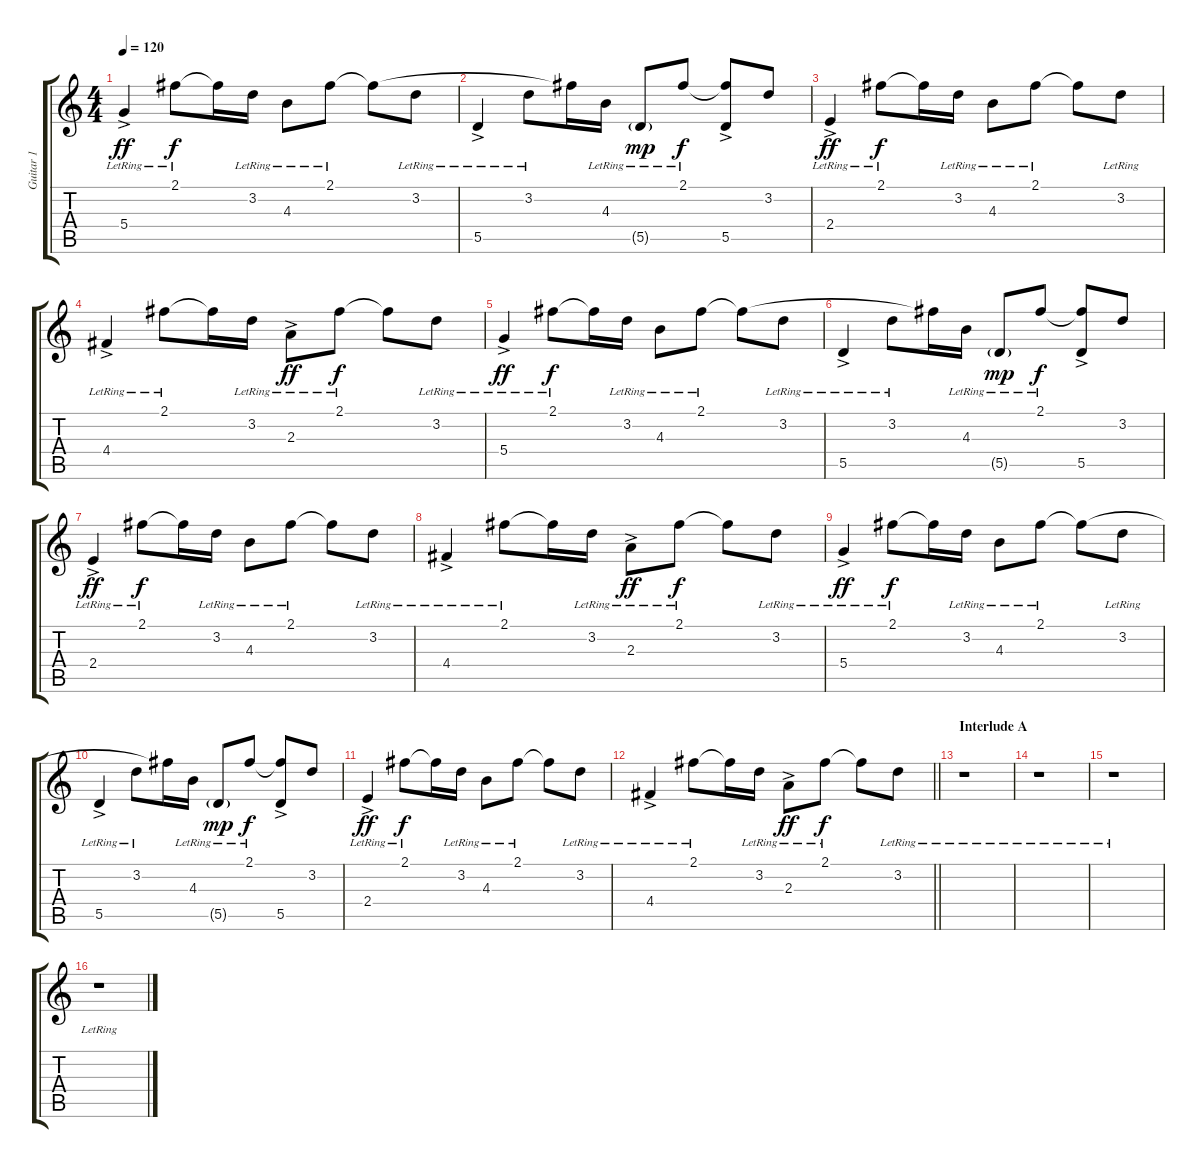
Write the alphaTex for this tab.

\track ("Guitar 1" "Guitar 1") {instrument electricguitarclean}
\staff {score tabs}
\tuning (E4 B3 G3 D3 A2 E2) {hide}
\ts (4 4)
\tempo 120
\clef g2
\ks c
5.4{ac lr}.4{dy ff} 2.1{lr}.8{dy f} 2.1{t}.16 3.2{lr}.16 4.3{lr}.8 2.1{lr}.8 2.1{t}.8 3.2{lr}.8 |
5.5{ac lr}.4 3.2{lr}.8 2.1{t}.16 4.3{lr}.16 5.5{g lr}.8{dy mp} 2.1{lr}.8{dy f} (2.1{t} 5.5{ac}).8 3.2.8 |
2.4{ac lr}.4{dy ff} 2.1{lr}.8{dy f} 2.1{t}.16 3.2{lr}.16 4.3{lr}.8 2.1{lr}.8 2.1{t}.8 3.2{lr}.8 |
4.4{ac lr}.4 2.1{lr}.8 2.1{t}.16 3.2{lr}.16 2.3{ac lr}.8{dy ff} 2.1{lr}.8{dy f} 2.1{t}.8 3.2{lr}.8 |
5.4{ac lr}.4{dy ff} 2.1{lr}.8{dy f} 2.1{t}.16 3.2{lr}.16 4.3{lr}.8 2.1{lr}.8 2.1{t}.8 3.2{lr}.8 |
5.5{ac lr}.4 3.2{lr}.8 2.1{t}.16 4.3{lr}.16 5.5{g lr}.8{dy mp} 2.1{lr}.8{dy f} (2.1{t} 5.5{ac}).8 3.2.8 |
2.4{ac lr}.4{dy ff} 2.1{lr}.8{dy f} 2.1{t}.16 3.2{lr}.16 4.3{lr}.8 2.1{lr}.8 2.1{t}.8 3.2{lr}.8 |
4.4{ac lr}.4 2.1{lr}.8 2.1{t}.16 3.2{lr}.16 2.3{ac lr}.8{dy ff} 2.1{lr}.8{dy f} 2.1{t}.8 3.2{lr}.8 |
5.4{ac lr}.4{dy ff} 2.1{lr}.8{dy f} 2.1{t}.16 3.2{lr}.16 4.3{lr}.8 2.1{lr}.8 2.1{t}.8 3.2{lr}.8 |
5.5{ac lr}.4 3.2{lr}.8 2.1{t}.16 4.3{lr}.16 5.5{g lr}.8{dy mp} 2.1{lr}.8{dy f} (2.1{t} 5.5{ac}).8 3.2.8 |
2.4{ac lr}.4{dy ff} 2.1{lr}.8{dy f} 2.1{t}.16 3.2{lr}.16 4.3{lr}.8 2.1{lr}.8 2.1{t}.8 3.2{lr}.8 |
\barLineRight lightlight
4.4{ac lr}.4 2.1{lr}.8 2.1{t}.16 3.2{lr}.16 2.3{ac lr}.8{dy ff} 2.1{lr}.8{dy f} 2.1{t}.8 3.2{lr}.8 |
\section ("" "Interlude A")
r.1 |
r.1 |
r.1 |
r.1
